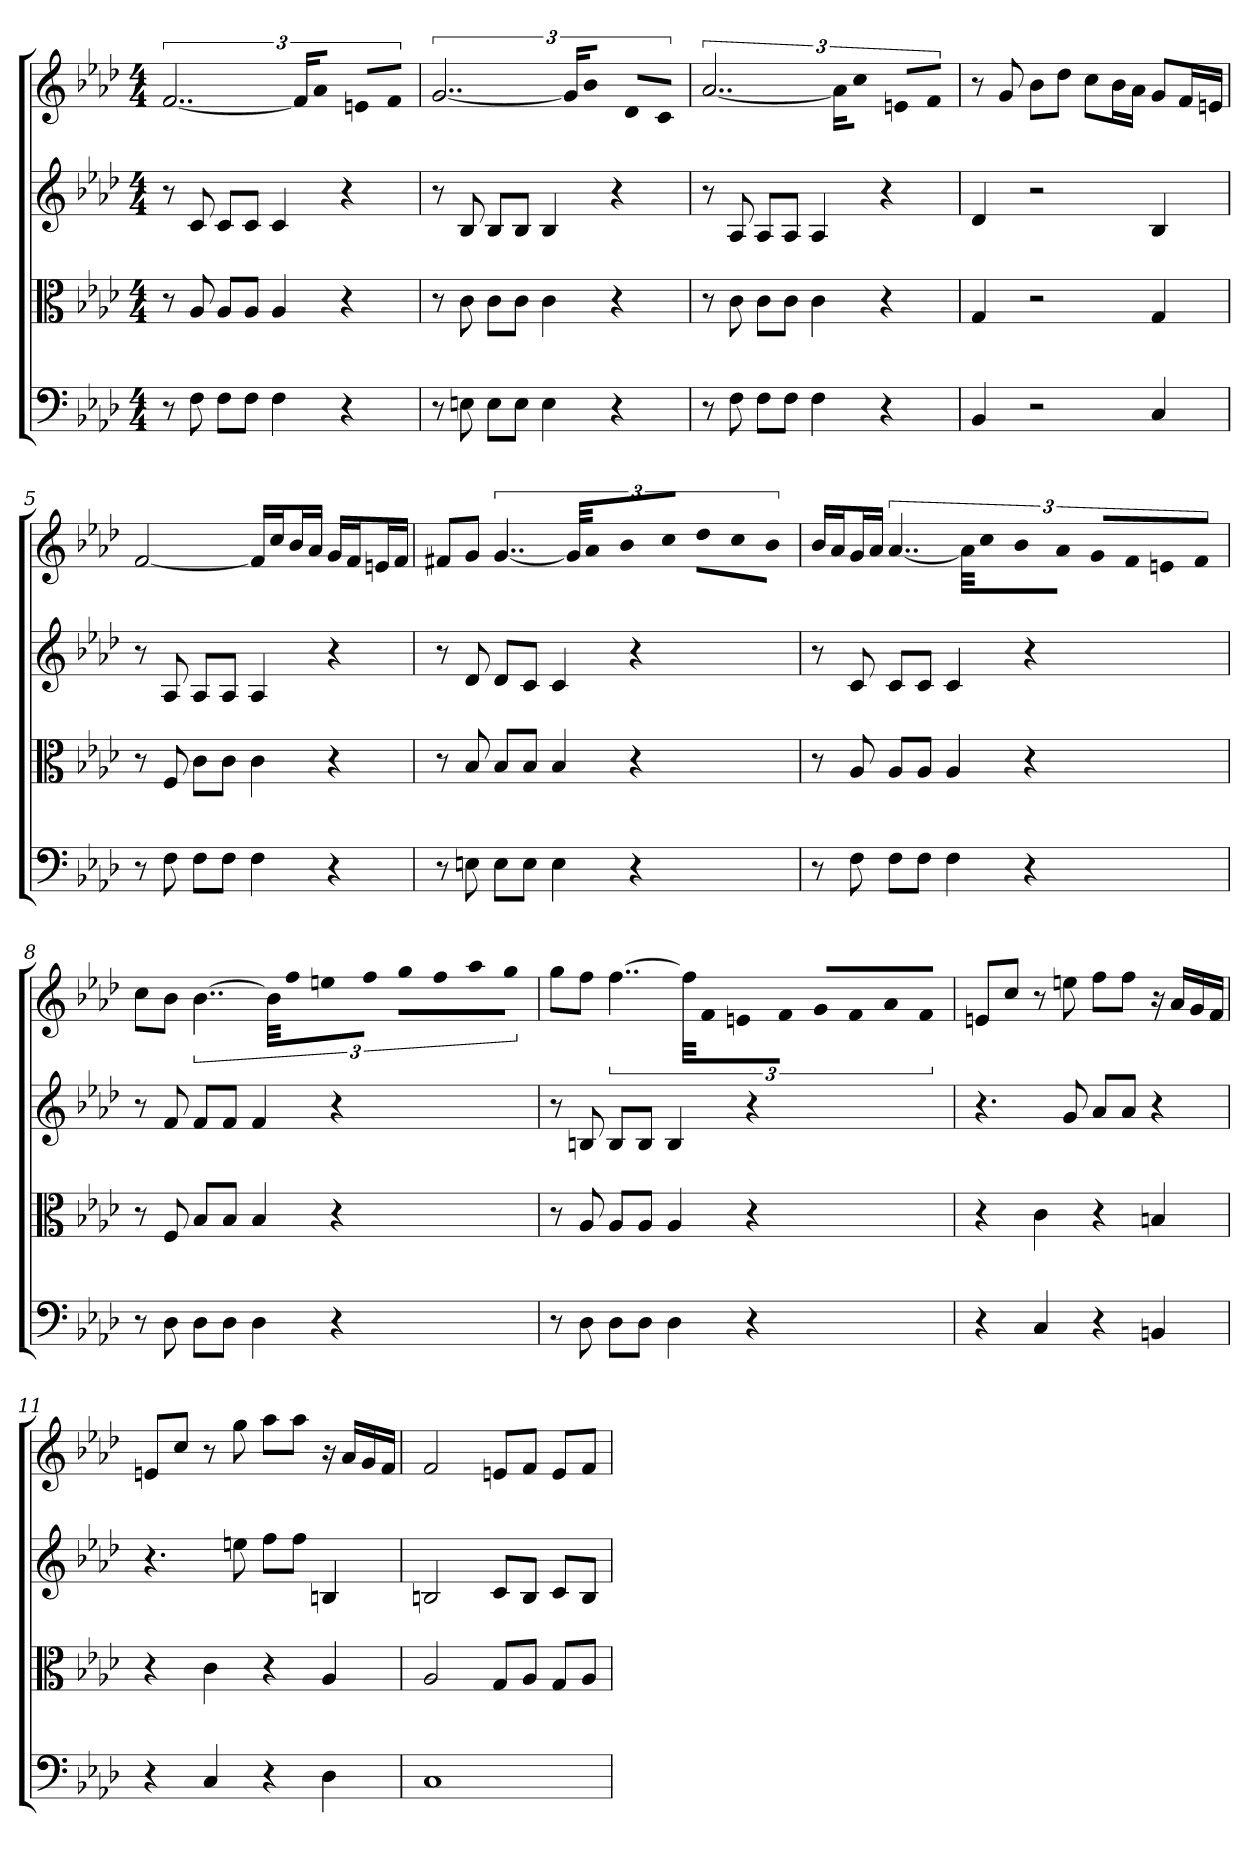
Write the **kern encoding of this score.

**kern	**kern	**kern	**kern
*part4	*part3	*part2	*part1
*staff4	*staff3	*staff2	*staff1
*clefF4	*clefC3	*	*
*k[b-e-a-d-]	*k[b-e-a-d-]	*k[b-e-a-d-]	*k[b-e-a-d-]
*f:	*f:	*f:	*f:
*M4/4	*M4/4	*M4/4	*M4/4
=	=	=	=
8r	8r	8r	[3..f
8F	8A-	8c	.
8F\L	8A-/L	8cL	.
8F\J	8A-/J	8cJ	.
4F	4A-	4c	.
.	.	.	24fKL]
.	.	.	8a-J
4r	4r	4r	8enL
.	.	.	8fJ
=2	=2	=2	=2
8r	8r	8r	[3..g
8En	8c	8B-	.
8E\L	8c\L	8B-L	.
8E\J	8c\J	8B-J	.
4E	4c	4B-	.
.	.	.	24gKL]
.	.	.	8b-J
4r	4r	4r	8d-L
.	.	.	8cJ
=3	=3	=3	=3
8r	8r	8r	[3..a-
8F	8c	8A-	.
8F\L	8c\L	8A-L	.
8F\J	8c\J	8A-J	.
4F	4c	4A-	.
.	.	.	24a-KL]
.	.	.	8ccJ
4r	4r	4r	8enL
.	.	.	8fJ
=4	=4	=4	=4
4BB-	4G	4d-	8r
.	.	.	8g
2r	2r	2r	8b-L
.	.	.	8dd-J
.	.	.	8ccL
.	.	.	16b-L
.	.	.	16a-JJ
4C	4G	4B-	8gL
.	.	.	16fL
.	.	.	16enJJ
=5	=5	=5	=5
8r	8r	8r	[2f
8F	8F	8A-	.
8F\L	8c\L	8A-L	.
8F\J	8c\J	8A-J	.
4F	4c	4A-	16fLL]
.	.	.	16ccJ
.	.	.	16b-L
.	.	.	16a-JJ
4r	4r	4r	16gLL
.	.	.	16fJ
.	.	.	16enL
.	.	.	16fJJ
=6	=6	=6	=6
8r	8r	8r	8f#XL
8En	8B-	8d-	8gJ
8E\L	8B-/L	8d-L	[6..g
8E\J	8B-/J	8cJ	.
4E	4B-	4c	.
.	.	.	48gKLL]
.	.	.	16a-J
.	.	.	16b-L
.	.	.	16ccJJ
4r	4r	4r	8dd-L
.	.	.	16ccL
.	.	.	16b-JJ
=7	=7	=7	=7
8r	8r	8r	16b-LL
.	.	.	16a-J
8F	8A-	8c	16gL
.	.	.	16a-JJ
8F\L	8A-/L	8cL	[6..a-
8F\J	8A-/J	8cJ	.
4F	4A-	4c	.
.	.	.	48a-KLL]
.	.	.	16ccJ
.	.	.	16b-L
.	.	.	16a-JJ
4r	4r	4r	16gLL
.	.	.	16fJ
.	.	.	16enL
.	.	.	16fJJ
=8	=8	=8	=8
8r	8r	8r	8ccL
8D-	8F	8f	8b-J
8D-\L	8B-/L	8fL	[6..b-
8D-\J	8B-/J	8fJ	.
4D-	4B-	4f	.
.	.	.	48b-KLL]
.	.	.	16ffJ
.	.	.	16eenL
.	.	.	16ffJJ
4r	4r	4r	16ggLL
.	.	.	16ffJ
.	.	.	16aa-L
.	.	.	16ggJJ
=9	=9	=9	=9
8r	8r	8r	8ggL
8D-	8A-	8Bn	8ffJ
8D-\L	8A-/L	8BL	[6..ff
8D-\J	8A-/J	8BJ	.
4D-	4A-	4B	.
.	.	.	48ffKLL]
.	.	.	16fJ
.	.	.	16enL
.	.	.	16fJJ
4r	4r	4r	16gLL
.	.	.	16fJ
.	.	.	16a-L
.	.	.	16fJJ
=10	=10	=10	=10
4r	4r	4.r	8enL
.	.	.	8ccJ
4C	4c	.	8r
.	.	8g	8een
4r	4r	8a-L	8ffL
.	.	8a-J	8ffJ
4BBn	4Bn	4r	16r
.	.	.	16a-LL
.	.	.	16g
.	.	.	16fJJ
=11	=11	=11	=11
4r	4r	4.r	8enL
.	.	.	8ccJ
4C	4c	.	8r
.	.	8een	8gg
4r	4r	8ffL	8aa-L
.	.	8ffJ	8aa-J
4D-	4A-	4Bn	16r
.	.	.	16a-LL
.	.	.	16g
.	.	.	16fJJ
=12	=12	=12	=12
1C	2A-	2Bn	2f
.	8G/L	8cL	8enL
.	8A-/J	8BJ	8fJ
.	8G/L	8cL	8eL
.	8A-/J	8BJ	8fJ
=	=	=	=
*-	*-	*-	*-
